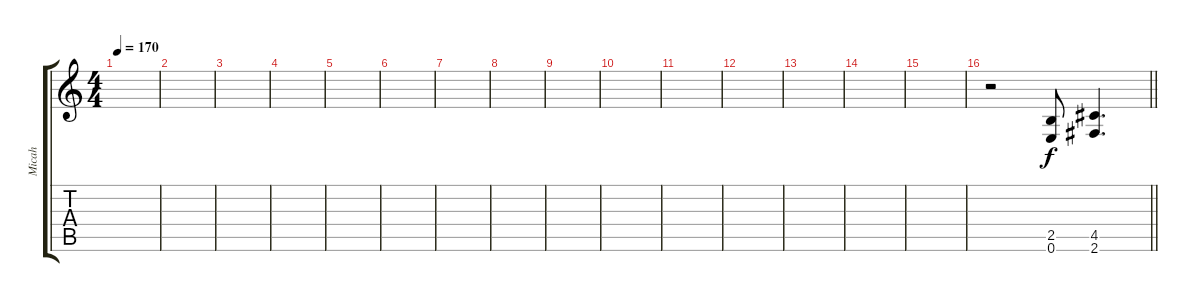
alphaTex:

\track ("Micah" "Micah") {instrument overdrivenguitar}
\staff {score tabs}
\tuning (E4 B3 G3 D3 A2 E2) {hide}
\ts (4 4)
\tempo 170
\clef g2
\ks c
|
|
|
|
|
|
|
|
|
|
|
|
|
|
|
\barLineRight lightlight
r.2 (2.5 0.6).8 (4.5 2.6).4{d}
